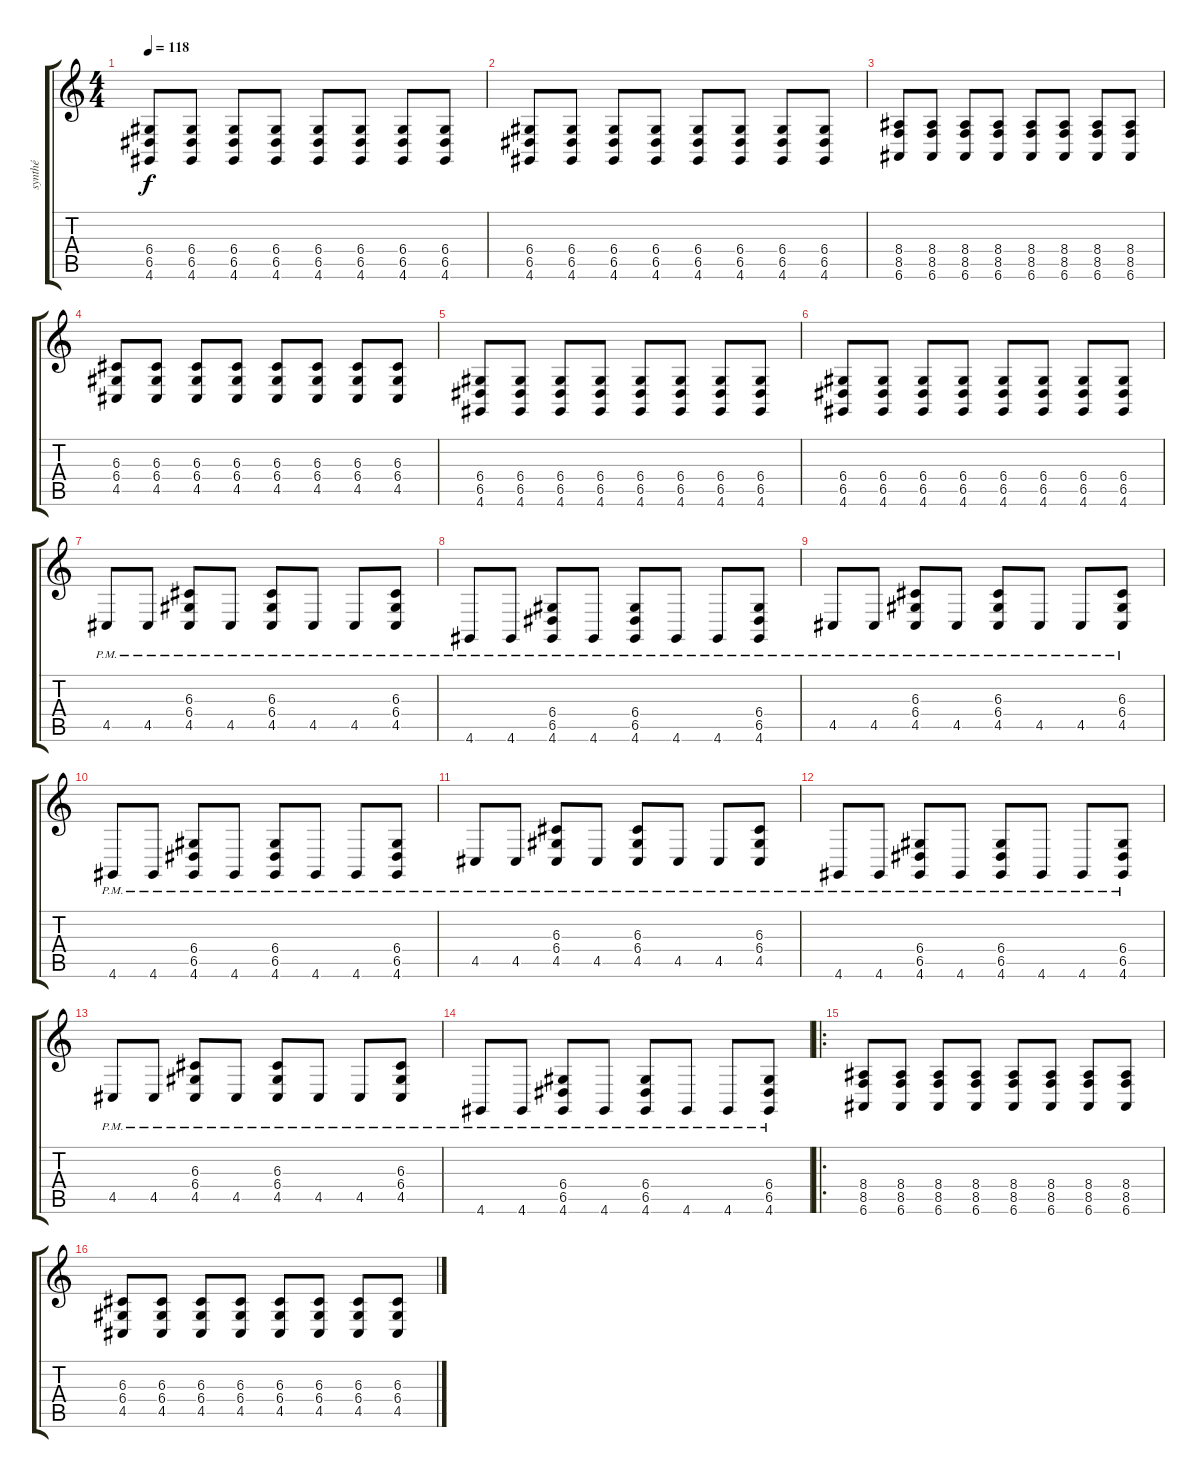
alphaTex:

\track ("synthé" "synthé") {instrument lead5charang}
\staff {score tabs}
\tuning (E4 B3 G3 D3 A2 E2) {hide}
\ts (4 4)
\tempo 118
\clef g2
\ks c
(6.4 6.5 4.6).8{dy f} (6.4 6.5 4.6).8 (6.4 6.5 4.6).8 (6.4 6.5 4.6).8 (6.4 6.5 4.6).8 (6.4 6.5 4.6).8 (6.4 6.5 4.6).8 (6.4 6.5 4.6).8 |
(6.4 6.5 4.6).8 (6.4 6.5 4.6).8 (6.4 6.5 4.6).8 (6.4 6.5 4.6).8 (6.4 6.5 4.6).8 (6.4 6.5 4.6).8 (6.4 6.5 4.6).8 (6.4 6.5 4.6).8 |
(8.4 8.5 6.6).8 (8.4 8.5 6.6).8 (8.4 8.5 6.6).8 (8.4 8.5 6.6).8 (8.4 8.5 6.6).8 (8.4 8.5 6.6).8 (8.4 8.5 6.6).8 (8.4 8.5 6.6).8 |
(6.3 6.4 4.5).8 (6.3 6.4 4.5).8 (6.3 6.4 4.5).8 (6.3 6.4 4.5).8 (6.3 6.4 4.5).8 (6.3 6.4 4.5).8 (6.3 6.4 4.5).8 (6.3 6.4 4.5).8 |
(6.4 6.5 4.6).8 (6.4 6.5 4.6).8 (6.4 6.5 4.6).8 (6.4 6.5 4.6).8 (6.4 6.5 4.6).8 (6.4 6.5 4.6).8 (6.4 6.5 4.6).8 (6.4 6.5 4.6).8 |
(6.4 6.5 4.6).8 (6.4 6.5 4.6).8 (6.4 6.5 4.6).8 (6.4 6.5 4.6).8 (6.4 6.5 4.6).8 (6.4 6.5 4.6).8 (6.4 6.5 4.6).8 (6.4 6.5 4.6).8 |
4.5{pm}.8 4.5{pm}.8 (6.3{pm} 6.4{pm} 4.5{pm}).8 4.5{pm}.8 (6.3{pm} 6.4{pm} 4.5{pm}).8 4.5{pm}.8 4.5{pm}.8 (6.3{pm} 6.4{pm} 4.5{pm}).8 |
4.6{pm}.8 4.6{pm}.8 (6.4{pm} 6.5{pm} 4.6{pm}).8 4.6{pm}.8 (6.4{pm} 6.5{pm} 4.6{pm}).8 4.6{pm}.8 4.6{pm}.8 (6.4{pm} 6.5{pm} 4.6{pm}).8 |
4.5{pm}.8 4.5{pm}.8 (6.3{pm} 6.4{pm} 4.5{pm}).8 4.5{pm}.8 (6.3{pm} 6.4{pm} 4.5{pm}).8 4.5{pm}.8 4.5{pm}.8 (6.3{pm} 6.4{pm} 4.5{pm}).8 |
4.6{pm}.8 4.6{pm}.8 (6.4{pm} 6.5{pm} 4.6{pm}).8 4.6{pm}.8 (6.4{pm} 6.5{pm} 4.6{pm}).8 4.6{pm}.8 4.6{pm}.8 (6.4{pm} 6.5{pm} 4.6{pm}).8 |
4.5{pm}.8 4.5{pm}.8 (6.3{pm} 6.4{pm} 4.5{pm}).8 4.5{pm}.8 (6.3{pm} 6.4{pm} 4.5{pm}).8 4.5{pm}.8 4.5{pm}.8 (6.3{pm} 6.4{pm} 4.5{pm}).8 |
4.6{pm}.8 4.6{pm}.8 (6.4{pm} 6.5{pm} 4.6{pm}).8 4.6{pm}.8 (6.4{pm} 6.5{pm} 4.6{pm}).8 4.6{pm}.8 4.6{pm}.8 (6.4{pm} 6.5{pm} 4.6{pm}).8 |
4.5{pm}.8 4.5{pm}.8 (6.3{pm} 6.4{pm} 4.5{pm}).8 4.5{pm}.8 (6.3{pm} 6.4{pm} 4.5{pm}).8 4.5{pm}.8 4.5{pm}.8 (6.3{pm} 6.4{pm} 4.5{pm}).8 |
4.6{pm}.8 4.6{pm}.8 (6.4{pm} 6.5{pm} 4.6{pm}).8 4.6{pm}.8 (6.4{pm} 6.5{pm} 4.6{pm}).8 4.6{pm}.8 4.6{pm}.8 (6.4{pm} 6.5{pm} 4.6{pm}).8 |
\ro
(8.4 8.5 6.6).8 (8.4 8.5 6.6).8 (8.4 8.5 6.6).8 (8.4 8.5 6.6).8 (8.4 8.5 6.6).8 (8.4 8.5 6.6).8 (8.4 8.5 6.6).8 (8.4 8.5 6.6).8 |
(6.3 6.4 4.5).8 (6.3 6.4 4.5).8 (6.3 6.4 4.5).8 (6.3 6.4 4.5).8 (6.3 6.4 4.5).8 (6.3 6.4 4.5).8 (6.3 6.4 4.5).8 (6.3 6.4 4.5).8
